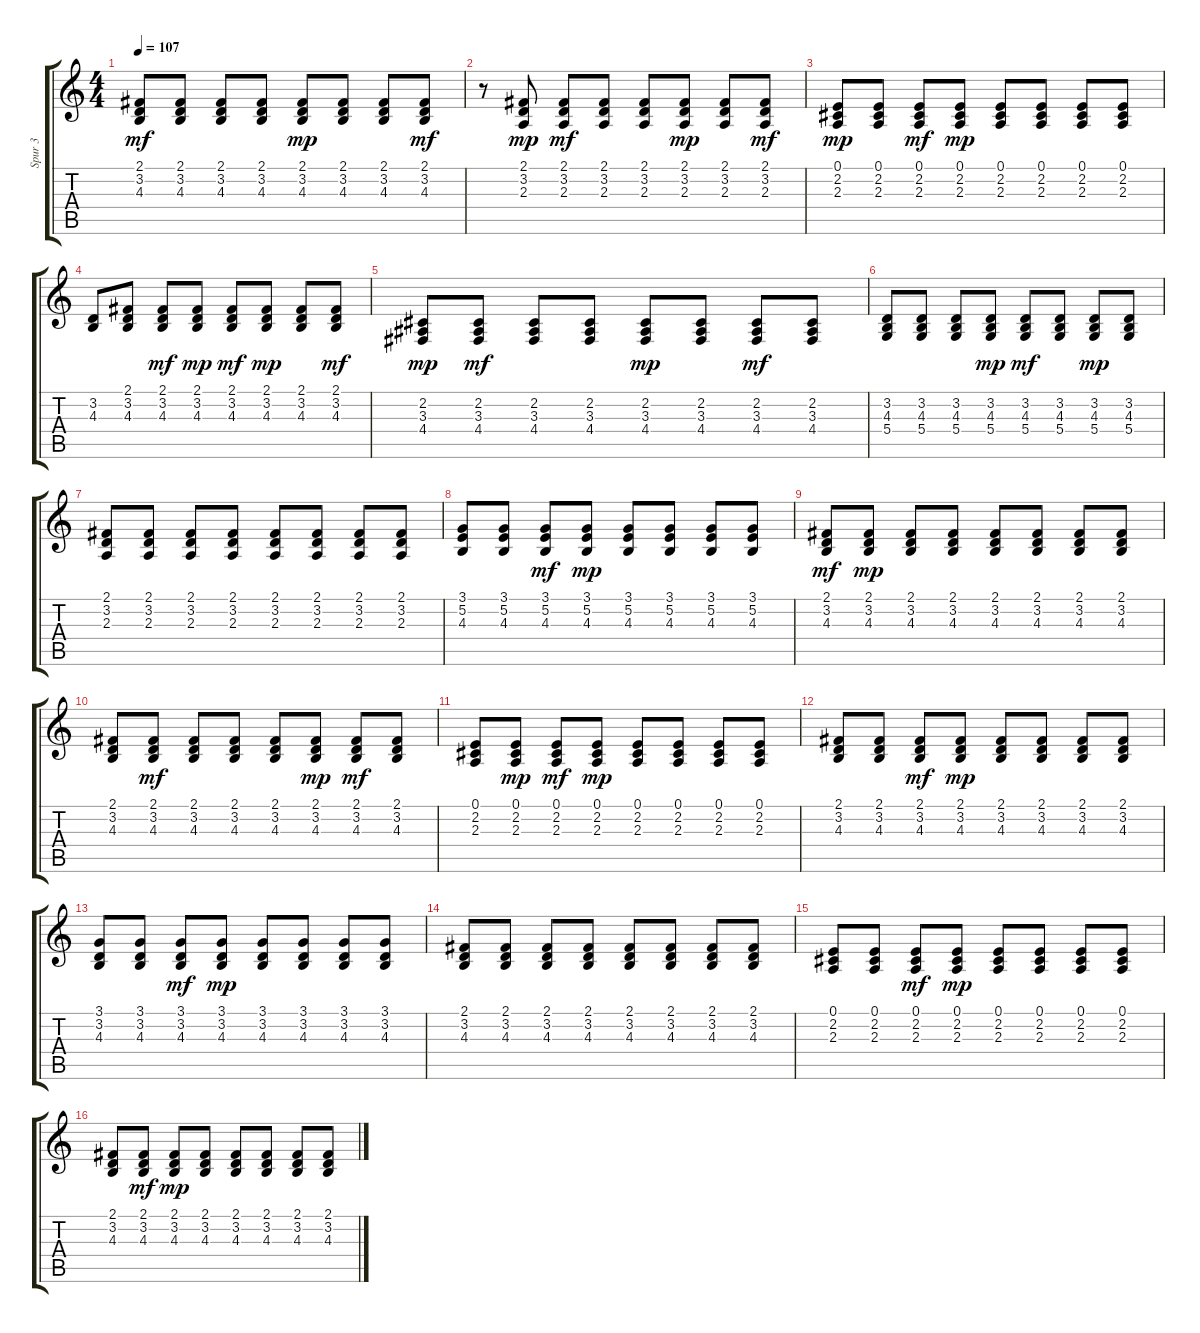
\track ("Spur 3" "Spur 3") {instrument electricpiano2}
\staff {score tabs}
\tuning (E4 B3 G3 D3 A2 E2) {hide}
\ts (4 4)
\tempo 107
\clef g2
\ks c
(2.1 3.2 4.3).8{dy mf} (2.1 3.2 4.3).8 (2.1 3.2 4.3).8 (2.1 3.2 4.3).8 (2.1 3.2 4.3).8{dy mp} (2.1 3.2 4.3).8 (2.1 3.2 4.3).8 (2.1 3.2 4.3).8{dy mf} |
r.8 (2.1 3.2 2.3).8{dy mp} (2.1 3.2 2.3).8{dy mf} (2.1 3.2 2.3).8 (2.1 3.2 2.3).8 (2.1 3.2 2.3).8{dy mp} (2.1 3.2 2.3).8 (2.1 3.2 2.3).8{dy mf} |
(0.1 2.2 2.3).8{dy mp} (0.1 2.2 2.3).8 (0.1 2.2 2.3).8{dy mf} (0.1 2.2 2.3).8{dy mp} (0.1 2.2 2.3).8 (0.1 2.2 2.3).8 (0.1 2.2 2.3).8 (0.1 2.2 2.3).8 |
(3.2 4.3).8 (2.1 3.2 4.3).8 (2.1 3.2 4.3).8{dy mf} (2.1 3.2 4.3).8{dy mp} (2.1 3.2 4.3).8{dy mf} (2.1 3.2 4.3).8{dy mp} (2.1 3.2 4.3).8 (2.1 3.2 4.3).8{dy mf} |
(2.2 3.3 4.4).8{dy mp} (2.2 3.3 4.4).8{dy mf} (2.2 3.3 4.4).8 (2.2 3.3 4.4).8 (2.2 3.3 4.4).8{dy mp} (2.2 3.3 4.4).8 (2.2 3.3 4.4).8{dy mf} (2.2 3.3 4.4).8 |
(3.2 4.3 5.4).8 (3.2 4.3 5.4).8 (3.2 4.3 5.4).8 (3.2 4.3 5.4).8{dy mp} (3.2 4.3 5.4).8{dy mf} (3.2 4.3 5.4).8 (3.2 4.3 5.4).8{dy mp} (3.2 4.3 5.4).8 |
(2.1 3.2 2.3).8 (2.1 3.2 2.3).8 (2.1 3.2 2.3).8 (2.1 3.2 2.3).8 (2.1 3.2 2.3).8 (2.1 3.2 2.3).8 (2.1 3.2 2.3).8 (2.1 3.2 2.3).8 |
(3.1 5.2 4.3).8 (3.1 5.2 4.3).8 (3.1 5.2 4.3).8{dy mf} (3.1 5.2 4.3).8{dy mp} (3.1 5.2 4.3).8 (3.1 5.2 4.3).8 (3.1 5.2 4.3).8 (3.1 5.2 4.3).8 |
(2.1 3.2 4.3).8{dy mf} (2.1 3.2 4.3).8{dy mp} (2.1 3.2 4.3).8 (2.1 3.2 4.3).8 (2.1 3.2 4.3).8 (2.1 3.2 4.3).8 (2.1 3.2 4.3).8 (2.1 3.2 4.3).8 |
(2.1 3.2 4.3).8 (2.1 3.2 4.3).8{dy mf} (2.1 3.2 4.3).8 (2.1 3.2 4.3).8 (2.1 3.2 4.3).8 (2.1 3.2 4.3).8{dy mp} (2.1 3.2 4.3).8{dy mf} (2.1 3.2 4.3).8 |
(0.1 2.2 2.3).8 (0.1 2.2 2.3).8{dy mp} (0.1 2.2 2.3).8{dy mf} (0.1 2.2 2.3).8{dy mp} (0.1 2.2 2.3).8 (0.1 2.2 2.3).8 (0.1 2.2 2.3).8 (0.1 2.2 2.3).8 |
(2.1 3.2 4.3).8 (2.1 3.2 4.3).8 (2.1 3.2 4.3).8{dy mf} (2.1 3.2 4.3).8{dy mp} (2.1 3.2 4.3).8 (2.1 3.2 4.3).8 (2.1 3.2 4.3).8 (2.1 3.2 4.3).8 |
(3.1 3.2 4.3).8 (3.1 3.2 4.3).8 (3.1 3.2 4.3).8{dy mf} (3.1 3.2 4.3).8{dy mp} (3.1 3.2 4.3).8 (3.1 3.2 4.3).8 (3.1 3.2 4.3).8 (3.1 3.2 4.3).8 |
(2.1 3.2 4.3).8 (2.1 3.2 4.3).8 (2.1 3.2 4.3).8 (2.1 3.2 4.3).8 (2.1 3.2 4.3).8 (2.1 3.2 4.3).8 (2.1 3.2 4.3).8 (2.1 3.2 4.3).8 |
(0.1 2.2 2.3).8 (0.1 2.2 2.3).8 (0.1 2.2 2.3).8{dy mf} (0.1 2.2 2.3).8{dy mp} (0.1 2.2 2.3).8 (0.1 2.2 2.3).8 (0.1 2.2 2.3).8 (0.1 2.2 2.3).8 |
(2.1 3.2 4.3).8 (2.1 3.2 4.3).8{dy mf} (2.1 3.2 4.3).8{dy mp} (2.1 3.2 4.3).8 (2.1 3.2 4.3).8 (2.1 3.2 4.3).8 (2.1 3.2 4.3).8 (2.1 3.2 4.3).8
